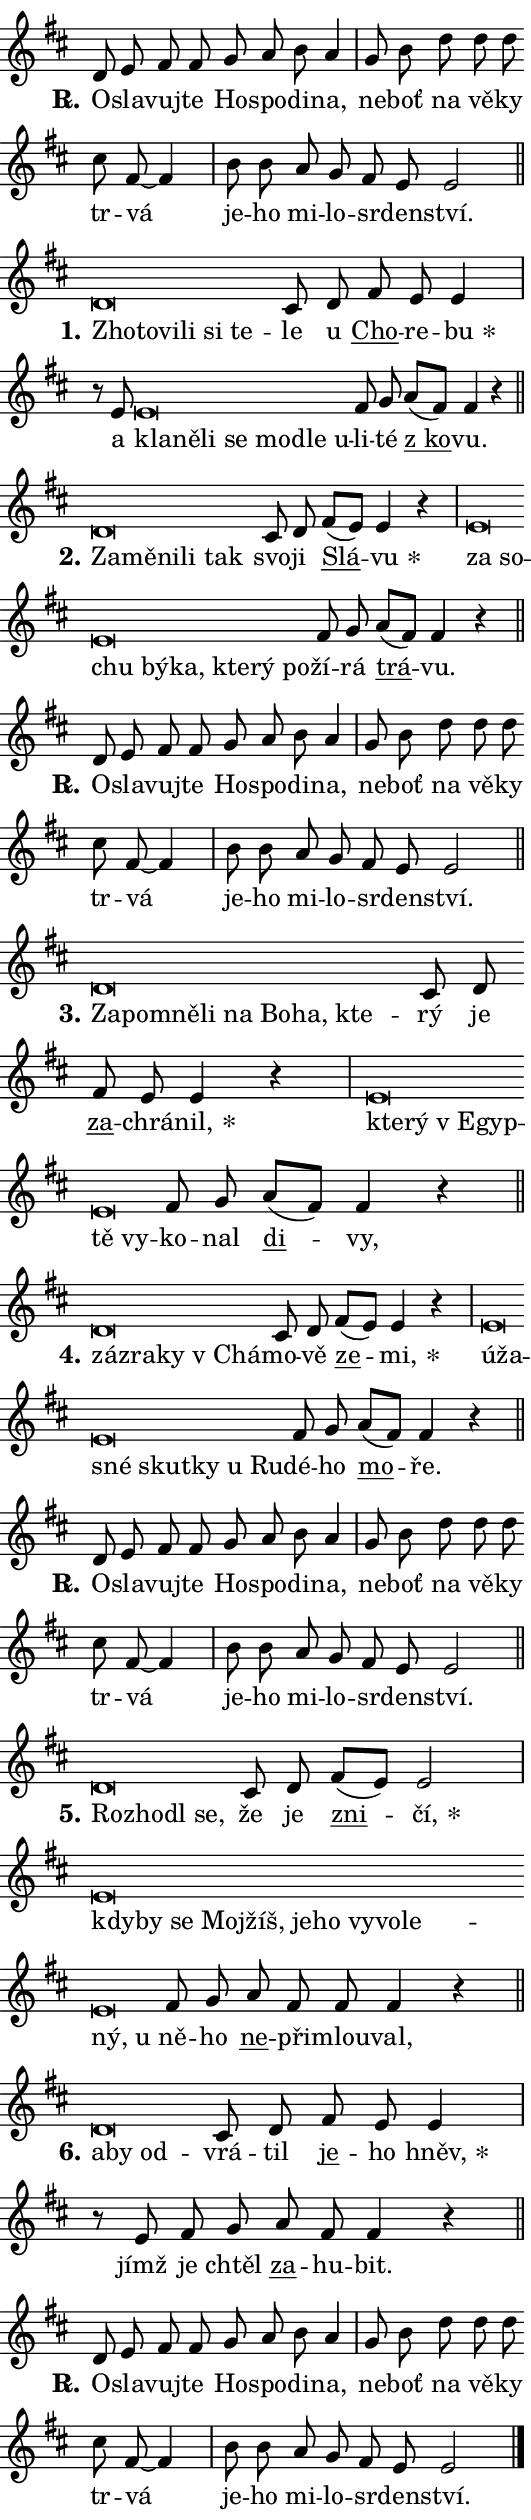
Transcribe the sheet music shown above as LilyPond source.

\version "2.24.0"
\header { tagline = "" }
\paper {
  indent = 0\cm
  top-margin = 0\cm
  right-margin = 0.13\cm % to fit lyric hyphens
  bottom-margin = 0\cm
  left-margin = 0\cm
  paper-width = 9\cm
  page-breaking = #ly:one-page-breaking
  system-system-spacing.basic-distance = #11
  score-system-spacing.basic-distance = #11
  ragged-last = ##f
}


%% Author: Thomas Morley
%% https://lists.gnu.org/archive/html/lilypond-user/2020-05/msg00002.html
#(define (line-position grob)
"Returns position of @var[grob} in current system:
   @code{'start}, if at first time-step
   @code{'end}, if at last time-step
   @code{'middle} otherwise
"
  (let* ((col (ly:item-get-column grob))
         (ln (ly:grob-object col 'left-neighbor))
         (rn (ly:grob-object col 'right-neighbor))
         (col-to-check-left (if (ly:grob? ln) ln col))
         (col-to-check-right (if (ly:grob? rn) rn col))
         (break-dir-left
           (and
             (ly:grob-property col-to-check-left 'non-musical #f)
             (ly:item-break-dir col-to-check-left)))
         (break-dir-right
           (and
             (ly:grob-property col-to-check-right 'non-musical #f)
             (ly:item-break-dir col-to-check-right))))
        (cond ((eqv? 1 break-dir-left) 'start)
              ((eqv? -1 break-dir-right) 'end)
              (else 'middle))))

#(define (tranparent-at-line-position vctor)
  (lambda (grob)
  "Relying on @code{line-position} select the relevant enry from @var{vctor}.
Used to determine transparency,"
    (case (line-position grob)
      ((end) (not (vector-ref vctor 0)))
      ((middle) (not (vector-ref vctor 1)))
      ((start) (not (vector-ref vctor 2))))))

noteHeadBreakVisibility =
#(define-music-function (break-visibility)(vector?)
"Makes @code{NoteHead}s transparent relying on @var{break-visibility}"
#{
  \override NoteHead.transparent =
    #(tranparent-at-line-position break-visibility)
#})

#(define delete-ledgers-for-transparent-note-heads
  (lambda (grob)
    "Reads whether a @code{NoteHead} is transparent.
If so this @code{NoteHead} is removed from @code{'note-heads} from
@var{grob}, which is supposed to be @code{LedgerLineSpanner}.
As a result ledgers are not printed for this @code{NoteHead}"
    (let* ((nhds-array (ly:grob-object grob 'note-heads))
           (nhds-list
             (if (ly:grob-array? nhds-array)
                 (ly:grob-array->list nhds-array)
                 '()))
           ;; Relies on the transparent-property being done before
           ;; Staff.LedgerLineSpanner.after-line-breaking is executed.
           ;; This is fragile ...
           (to-keep
             (remove
               (lambda (nhd)
                 (ly:grob-property nhd 'transparent #f))
               nhds-list)))
      ;; TODO find a better method to iterate over grob-arrays, similiar
      ;; to filter/remove etc for lists
      ;; For now rebuilt from scratch
      (set! (ly:grob-object grob 'note-heads)  '())
      (for-each
        (lambda (nhd)
          (ly:pointer-group-interface::add-grob grob 'note-heads nhd))
        to-keep))))

squashNotes = {
  \override NoteHead.X-extent = #'(-0.2 . 0.2)
  \override NoteHead.Y-extent = #'(-0.75 . 0)
  \override NoteHead.stencil =
    #(lambda (grob)
       (let ((pos (ly:grob-property grob 'staff-position)))
         (begin
           (if (< pos -7) (display "ERROR: Lower brevis then expected\n") (display ""))
           (if (<= pos -6) ly:text-interface::print ly:note-head::print))))
}
unSquashNotes = {
  \revert NoteHead.X-extent
  \revert NoteHead.Y-extent
  \revert NoteHead.stencil
}

hideNotes = \noteHeadBreakVisibility #begin-of-line-visible
unHideNotes = \noteHeadBreakVisibility #all-visible

% work-around for resetting accidentals
% https://lilypond.org/doc/v2.23/Documentation/notation/displaying-rhythms#unmetered-music
cadenzaMeasure = {
  \cadenzaOff
  \partial 1024 s1024
  \cadenzaOn
}

#(define-markup-command (accent layout props text) (markup?)
  "Underline accented syllable"
  (interpret-markup layout props
    #{\markup \override #'(offset . 4.3) \underline { #text }#}))

responsum = \markup \concat {
  "R" \hspace #-1.05 \path #0.1 #'((moveto 0 0.07) (lineto 0.9 0.8)) \hspace #0.05 "."
}

spaceSize = #0.6828661417322834 % exact space size for TeX Gyre Schola

\layout {
  \context {
    \Staff
    \remove "Time_signature_engraver"
    \override LedgerLineSpanner.after-line-breaking = #delete-ledgers-for-transparent-note-heads
  }
  \context {
    \Lyrics {
      \override LyricSpace.minimum-distance = \spaceSize
      \override LyricText.font-name = #"TeX Gyre Schola"
      \override LyricText.font-size = 1
      \override StanzaNumber.font-name = #"TeX Gyre Schola Bold"
      \override StanzaNumber.font-size = 1
    }
  }
  \context {
    \Score 
    \override NoteHead.text =
      #(lambda (grob) 
        (let ((pos (ly:grob-property grob 'staff-position)))
          #{\markup {
            \combine
              \halign #-0.55 \raise #(if (= pos -6) 0 0.5) \override #'(thickness . 2) \draw-line #'(3.2 . 0)
              \musicglyph "noteheads.sM1"
          }#}))
  }
}

% magnetic-lyrics.ily
%
%   written by
%     Jean Abou Samra <jean@abou-samra.fr>
%     Werner Lemberg <wl@gnu.org>
%
%   adapted by
%     Jiri Hon <jiri.hon@gmail.com>
%
% Version 2022-Apr-15

% https://www.mail-archive.com/lilypond-user@gnu.org/msg149350.html

#(define (Left_hyphen_pointer_engraver context)
   "Collect syllable-hyphen-syllable occurrences in lyrics and store
them in properties.  This engraver only looks to the left.  For
example, if the lyrics input is @code{foo -- bar}, it does the
following.

@itemize @bullet
@item
Set the @code{text} property of the @code{LyricHyphen} grob between
@q{foo} and @q{bar} to @code{foo}.

@item
Set the @code{left-hyphen} property of the @code{LyricText} grob with
text @q{foo} to the @code{LyricHyphen} grob between @q{foo} and
@q{bar}.
@end itemize

Use this auxiliary engraver in combination with the
@code{lyric-@/text::@/apply-@/magnetic-@/offset!} hook."
   (let ((hyphen #f)
         (text #f))
     (make-engraver
      (acknowledgers
       ((lyric-syllable-interface engraver grob source-engraver)
        (set! text grob)))
      (end-acknowledgers
       ((lyric-hyphen-interface engraver grob source-engraver)
        ;(when (not (grob::has-interface grob 'lyric-space-interface))
          (set! hyphen grob)));)
      ((stop-translation-timestep engraver)
       (when (and text hyphen)
         (ly:grob-set-object! text 'left-hyphen hyphen))
       (set! text #f)
       (set! hyphen #f)))))

#(define (lyric-text::apply-magnetic-offset! grob)
   "If the space between two syllables is less than the value in
property @code{LyricText@/.details@/.squash-threshold}, move the right
syllable to the left so that it gets concatenated with the left
syllable.

Use this function as a hook for
@code{LyricText@/.after-@/line-@/breaking} if the
@code{Left_@/hyphen_@/pointer_@/engraver} is active."
   (let ((hyphen (ly:grob-object grob 'left-hyphen #f)))
     (when hyphen
       (let ((left-text (ly:spanner-bound hyphen LEFT)))
         (when (grob::has-interface left-text 'lyric-syllable-interface)
           (let* ((common (ly:grob-common-refpoint grob left-text X))
                  (this-x-ext (ly:grob-extent grob common X))
                  (left-x-ext
                   (begin
                     ;; Trigger magnetism for left-text.
                     (ly:grob-property left-text 'after-line-breaking)
                     (ly:grob-extent left-text common X)))
                  ;; `delta` is the gap width between two syllables.
                  (delta (- (interval-start this-x-ext)
                            (interval-end left-x-ext)))
                  (details (ly:grob-property grob 'details))
                  (threshold (assoc-get 'squash-threshold details 0.2)))
             (when (< delta threshold)
               (let* (;; We have to manipulate the input text so that
                      ;; ligatures crossing syllable boundaries are not
                      ;; disabled.  For languages based on the Latin
                      ;; script this is essentially a beautification.
                      ;; However, for non-Western scripts it can be a
                      ;; necessity.
                      (lt (ly:grob-property left-text 'text))
                      (rt (ly:grob-property grob 'text))
                      (is-space (grob::has-interface hyphen 'lyric-space-interface))
                      (space (if is-space " " ""))
                      (extra-delta (if is-space spaceSize 0))
                      ;; Append new syllable.
                      (ltrt-space (if (and (string? lt) (string? rt))
                                (string-append lt space rt)
                                (make-concat-markup (list lt space rt))))
                      ;; Right-align `ltrt` to the right side.
                      (ltrt-space-markup (grob-interpret-markup
                               grob
                               (make-translate-markup
                                (cons (interval-length this-x-ext) 0)
                                (make-right-align-markup ltrt-space)))))
                 (begin
                   ;; Don't print `left-text`.
                   (ly:grob-set-property! left-text 'stencil #f)
                   ;; Set text and stencil (which holds all collected
                   ;; syllables so far) and shift it to the left.
                   (ly:grob-set-property! grob 'text ltrt-space)
                   (ly:grob-set-property! grob 'stencil ltrt-space-markup)
                   (ly:grob-translate-axis! grob (- (- delta extra-delta)) X))))))))))


#(define (lyric-hyphen::displace-bounds-first grob)
   ;; Make very sure this callback isn't triggered too early.
   (let ((left (ly:spanner-bound grob LEFT))
         (right (ly:spanner-bound grob RIGHT)))
     (ly:grob-property left 'after-line-breaking)
     (ly:grob-property right 'after-line-breaking)
     (ly:lyric-hyphen::print grob)))

squashThreshold = #0.4

\layout {
  \context {
    \Lyrics
    \consists #Left_hyphen_pointer_engraver
    \override LyricText.after-line-breaking =
      #lyric-text::apply-magnetic-offset!
    \override LyricHyphen.stencil = #lyric-hyphen::displace-bounds-first
    \override LyricText.details.squash-threshold = \squashThreshold
    \override LyricHyphen.minimum-distance = 0
    \override LyricHyphen.minimum-length = \squashThreshold
  }
}

squashText = \override LyricText.details.squash-threshold = 9999
unSquashText = \override LyricText.details.squash-threshold = \squashThreshold

leftText = \override LyricText.self-alignment-X = #LEFT
unLeftText = \revert LyricText.self-alignment-X

starOffset = #(lambda (grob) 
                (let ((x_offset (ly:self-alignment-interface::aligned-on-x-parent grob)))
                  (if (= x_offset 0) 0 (+ x_offset 1.2))))

star = #(define-music-function (syllable)(string?)
"Append star separator at the end of a syllable"
#{
  \once \override LyricText.X-offset = #starOffset
  \lyricmode { \markup {
    #syllable
    \override #'((font-name . "TeX Gyre Schola Bold")) \hspace #0.2 \lower #0.65 \larger "*"
  } }
#})

starAccent = #(define-music-function (syllable)(string?)
"Append star separator at the end of a syllable and make accent"
#{
  \once \override LyricText.X-offset = #starOffset
  \lyricmode { \markup {
    \accent #syllable
    \override #'((font-name . "TeX Gyre Schola Bold")) \hspace #0.2 \lower #0.65 \larger "*"
  } }
#})

breath = #(define-music-function (syllable)(string?)
"Append breathing indicator at the end of a syllable"
#{
  \lyricmode { \markup { #syllable "+" } }
#})

optionalBreath = #(define-music-function (syllable)(string?)
"Append optional breathing indicator at the end of a syllable"
#{
  \lyricmode { \markup { #syllable "(+)" } }
#})


\score {
    <<
        \new Voice = "melody" { \cadenzaOn \key d \major \relative { d'8 e fis fis g a b a4 \cadenzaMeasure \bar "|" g8 b d d d \bar "" cis fis,~ fis4 \cadenzaMeasure \bar "|" b8 b a g fis e e2 \cadenzaMeasure \bar "||" \break } }
        \new Lyrics \lyricsto "melody" { \lyricmode { \set stanza = \responsum
O -- sla -- vuj -- te Ho -- spo -- di -- na, ne -- boť na vě -- ky tr -- vá je -- ho mi -- lo -- sr -- den -- ství. } }
    >>
    \layout {}
}

\score {
    <<
        \new Voice = "melody" { \cadenzaOn \key d \major \relative { \squashNotes d'\breve*1/16 \hideNotes \breve*1/16 \bar "" \breve*1/16 \bar "" \breve*1/16 \bar "" \breve*1/16 \breve*1/16 \bar "" \unHideNotes \unSquashNotes cis8 d \bar "" fis e e4 \cadenzaMeasure \bar "|" r8 e8 \squashNotes e\breve*1/16 \hideNotes \breve*1/16 \bar "" \breve*1/16 \bar "" \breve*1/16 \bar "" \breve*1/16 \bar "" \breve*1/16 \breve*1/16 \bar "" \unHideNotes \unSquashNotes fis8 g \bar "" a[( fis)] fis4 r \cadenzaMeasure \bar "||" \break } }
        \new Lyrics \lyricsto "melody" { \lyricmode { \set stanza = "1."
\leftText Zho -- \squashText to -- vi -- li si te -- \unLeftText \unSquashText le u \markup \accent Cho -- re -- \star bu a \leftText kla -- \squashText ně -- li se mo -- dle u -- \unLeftText \unSquashText li -- té \markup \accent "z ko" -- vu. } }
    >>
    \layout {}
}

\score {
    <<
        \new Voice = "melody" { \cadenzaOn \key d \major \relative { \squashNotes d'\breve*1/16 \hideNotes \breve*1/16 \bar "" \breve*1/16 \bar "" \breve*1/16 \breve*1/16 \bar "" \unHideNotes \unSquashNotes cis8 d \bar "" fis[( e)] e4 r \cadenzaMeasure \bar "|" \squashNotes e\breve*1/16 \hideNotes \breve*1/16 \bar "" \breve*1/16 \bar "" \breve*1/16 \bar "" \breve*1/16 \bar "" \breve*1/16 \bar "" \breve*1/16 \breve*1/16 \bar "" \unHideNotes \unSquashNotes fis8 g \bar "" a[( fis)] fis4 r \cadenzaMeasure \bar "||" \break } }
        \new Lyrics \lyricsto "melody" { \lyricmode { \set stanza = "2."
\leftText Za -- \squashText mě -- ni -- li tak \unLeftText \unSquashText svo -- ji \markup \accent Slá -- \star vu \leftText za \squashText so -- chu bý -- ka, kte -- rý po -- \unLeftText \unSquashText ží -- rá \markup \accent trá -- vu. } }
    >>
    \layout {}
}

\score {
    <<
        \new Voice = "melody" { \cadenzaOn \key d \major \relative { d'8 e fis fis g a b a4 \cadenzaMeasure \bar "|" g8 b d d d \bar "" cis fis,~ fis4 \cadenzaMeasure \bar "|" b8 b a g fis e e2 \cadenzaMeasure \bar "||" \break } }
        \new Lyrics \lyricsto "melody" { \lyricmode { \set stanza = \responsum
O -- sla -- vuj -- te Ho -- spo -- di -- na, ne -- boť na vě -- ky tr -- vá je -- ho mi -- lo -- sr -- den -- ství. } }
    >>
    \layout {}
}

\score {
    <<
        \new Voice = "melody" { \cadenzaOn \key d \major \relative { \squashNotes d'\breve*1/16 \hideNotes \breve*1/16 \bar "" \breve*1/16 \bar "" \breve*1/16 \bar "" \breve*1/16 \bar "" \breve*1/16 \bar "" \breve*1/16 \breve*1/16 \bar "" \unHideNotes \unSquashNotes cis8 d \bar "" fis e e4 r \cadenzaMeasure \bar "|" \squashNotes e\breve*1/16 \hideNotes \breve*1/16 \bar "" \breve*1/16 \bar "" \breve*1/16 \bar "" \breve*1/16 \breve*1/16 \bar "" \unHideNotes \unSquashNotes fis8 g \bar "" a[( fis)] fis4 r \cadenzaMeasure \bar "||" \break } }
        \new Lyrics \lyricsto "melody" { \lyricmode { \set stanza = "3."
\leftText Za -- \squashText po -- mně -- li na Bo -- ha, kte -- \unLeftText \unSquashText rý je \markup \accent za -- chrá -- \star nil, \leftText kte -- \squashText rý "v E" -- gyp -- tě vy -- \unLeftText \unSquashText ko -- nal \markup \accent di -- vy, } }
    >>
    \layout {}
}

\score {
    <<
        \new Voice = "melody" { \cadenzaOn \key d \major \relative { \squashNotes d'\breve*1/16 \hideNotes \breve*1/16 \bar "" \breve*1/16 \breve*1/16 \bar "" \unHideNotes \unSquashNotes cis8 d \bar "" fis[( e)] e4 r \cadenzaMeasure \bar "|" \squashNotes e\breve*1/16 \hideNotes \breve*1/16 \bar "" \breve*1/16 \bar "" \breve*1/16 \bar "" \breve*1/16 \bar "" \breve*1/16 \breve*1/16 \bar "" \unHideNotes \unSquashNotes fis8 g \bar "" a[( fis)] fis4 r \cadenzaMeasure \bar "||" \break } }
        \new Lyrics \lyricsto "melody" { \lyricmode { \set stanza = "4."
\leftText zá -- \squashText zra -- ky "v Chá" -- \unLeftText \unSquashText mo -- vě \markup \accent ze -- \star mi, \leftText ú -- \squashText ža -- sné skut -- ky u Ru -- \unLeftText \unSquashText dé -- ho \markup \accent mo -- ře. } }
    >>
    \layout {}
}

\score {
    <<
        \new Voice = "melody" { \cadenzaOn \key d \major \relative { d'8 e fis fis g a b a4 \cadenzaMeasure \bar "|" g8 b d d d \bar "" cis fis,~ fis4 \cadenzaMeasure \bar "|" b8 b a g fis e e2 \cadenzaMeasure \bar "||" \break } }
        \new Lyrics \lyricsto "melody" { \lyricmode { \set stanza = \responsum
O -- sla -- vuj -- te Ho -- spo -- di -- na, ne -- boť na vě -- ky tr -- vá je -- ho mi -- lo -- sr -- den -- ství. } }
    >>
    \layout {}
}

\score {
    <<
        \new Voice = "melody" { \cadenzaOn \key d \major \relative { \squashNotes d'\breve*1/16 \hideNotes \breve*1/16 \bar "" \breve*1/16 \breve*1/16 \bar "" \unHideNotes \unSquashNotes cis8 d \bar "" fis[( e)] e2 \cadenzaMeasure \bar "|" \squashNotes e\breve*1/16 \hideNotes \breve*1/16 \bar "" \breve*1/16 \bar "" \breve*1/16 \bar "" \breve*1/16 \bar "" \breve*1/16 \bar "" \breve*1/16 \bar "" \breve*1/16 \bar "" \breve*1/16 \bar "" \breve*1/16 \bar "" \breve*1/16 \breve*1/16 \bar "" \unHideNotes \unSquashNotes fis8 g \bar "" a fis fis fis4 r \cadenzaMeasure \bar "||" \break } }
        \new Lyrics \lyricsto "melody" { \lyricmode { \set stanza = "5."
\leftText Roz -- \squashText ho -- dl se, \unLeftText \unSquashText že je \markup \accent zni -- \star čí, \leftText kdy -- \squashText by se Moj -- žíš, je -- ho vy -- vo -- le -- ný, u \unLeftText \unSquashText ně -- ho \markup \accent ne -- při -- mlou -- val, } }
    >>
    \layout {}
}

\score {
    <<
        \new Voice = "melody" { \cadenzaOn \key d \major \relative { \squashNotes d'\breve*1/16 \hideNotes \breve*1/16 \breve*1/16 \bar "" \unHideNotes \unSquashNotes cis8 d \bar "" fis e e4 \cadenzaMeasure \bar "|" r8 e8 fis8 g \bar "" a fis fis4 r \cadenzaMeasure \bar "||" \break } }
        \new Lyrics \lyricsto "melody" { \lyricmode { \set stanza = "6."
\leftText a -- \squashText by od -- \unLeftText \unSquashText vrá -- til \markup \accent je -- ho \star hněv, jímž je chtěl \markup \accent za -- hu -- bit. } }
    >>
    \layout {}
}

\score {
    <<
        \new Voice = "melody" { \cadenzaOn \key d \major \relative { d'8 e fis fis g a b a4 \cadenzaMeasure \bar "|" g8 b d d d \bar "" cis fis,~ fis4 \cadenzaMeasure \bar "|" b8 b a g fis e e2 \cadenzaMeasure \bar "||" \break } \bar "|." }
        \new Lyrics \lyricsto "melody" { \lyricmode { \set stanza = \responsum
O -- sla -- vuj -- te Ho -- spo -- di -- na, ne -- boť na vě -- ky tr -- vá je -- ho mi -- lo -- sr -- den -- ství. } }
    >>
    \layout {}
}
